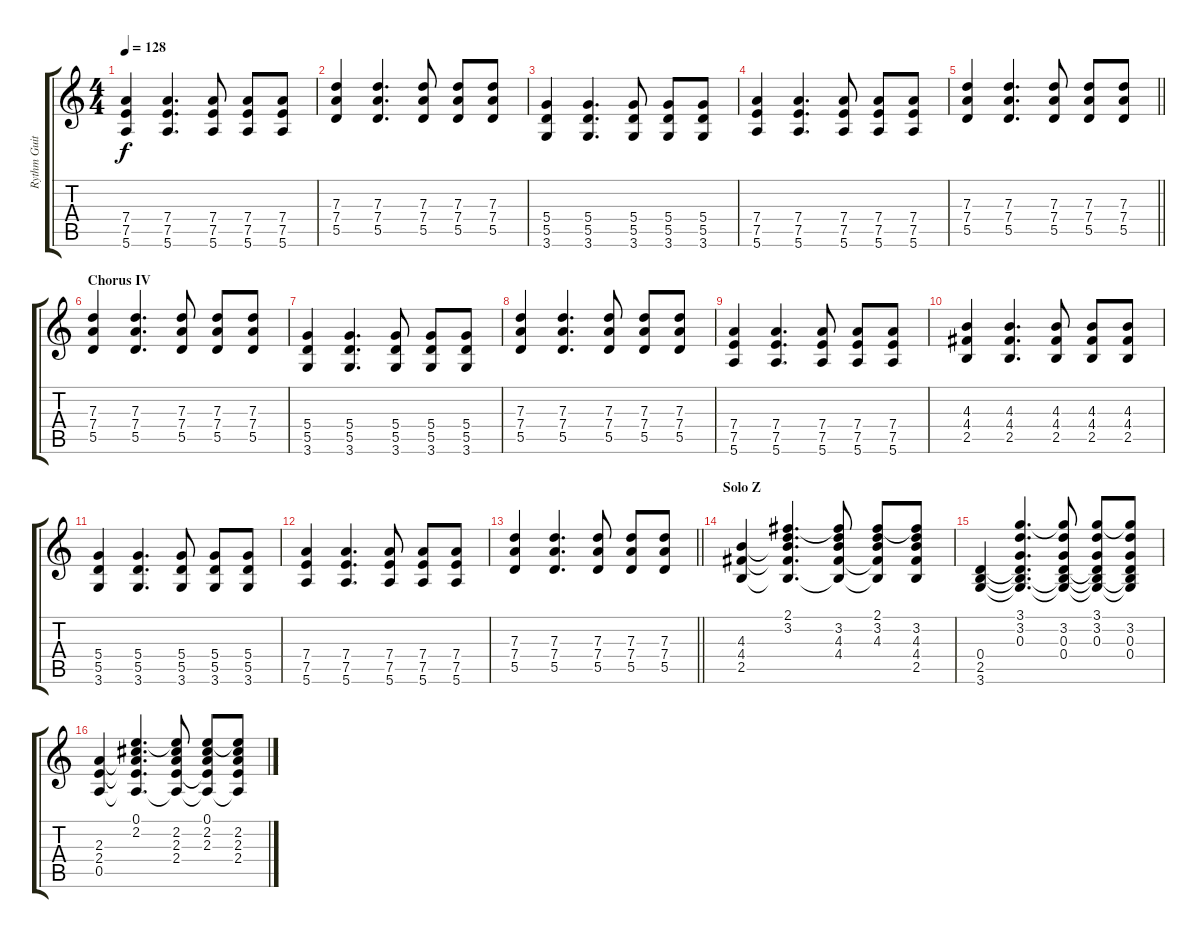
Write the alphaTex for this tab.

\track ("Rythm Guitar" "Rythm Guit") {instrument overdrivenguitar}
\staff {score tabs}
\tuning (E4 B3 G3 D3 A2 E2) {hide}
\ts (4 4)
\tempo 128
\clef g2
\ks c
(7.4 7.5 5.6).4{dy f} (7.4 7.5 5.6).4{d} (7.4 7.5 5.6).8 (7.4 7.5 5.6).8 (7.4 7.5 5.6).8 |
(7.3 7.4 5.5).4 (7.3 7.4 5.5).4{d} (7.3 7.4 5.5).8 (7.3 7.4 5.5).8 (7.3 7.4 5.5).8 |
(5.4 5.5 3.6).4 (5.4 5.5 3.6).4{d} (5.4 5.5 3.6).8 (5.4 5.5 3.6).8 (5.4 5.5 3.6).8 |
(7.4 7.5 5.6).4 (7.4 7.5 5.6).4{d} (7.4 7.5 5.6).8 (7.4 7.5 5.6).8 (7.4 7.5 5.6).8 |
\barLineRight lightlight
(7.3 7.4 5.5).4 (7.3 7.4 5.5).4{d} (7.3 7.4 5.5).8 (7.3 7.4 5.5).8 (7.3 7.4 5.5).8 |
\section ("" "Chorus IV")
(7.3 7.4 5.5).4 (7.3 7.4 5.5).4{d} (7.3 7.4 5.5).8 (7.3 7.4 5.5).8 (7.3 7.4 5.5).8 |
(5.4 5.5 3.6).4 (5.4 5.5 3.6).4{d} (5.4 5.5 3.6).8 (5.4 5.5 3.6).8 (5.4 5.5 3.6).8 |
(7.3 7.4 5.5).4 (7.3 7.4 5.5).4{d} (7.3 7.4 5.5).8 (7.3 7.4 5.5).8 (7.3 7.4 5.5).8 |
(7.4 7.5 5.6).4 (7.4 7.5 5.6).4{d} (7.4 7.5 5.6).8 (7.4 7.5 5.6).8 (7.4 7.5 5.6).8 |
(4.3 4.4 2.5).4 (4.3 4.4 2.5).4{d} (4.3 4.4 2.5).8 (4.3 4.4 2.5).8 (4.3 4.4 2.5).8 |
(5.4 5.5 3.6).4 (5.4 5.5 3.6).4{d} (5.4 5.5 3.6).8 (5.4 5.5 3.6).8 (5.4 5.5 3.6).8 |
(7.4 7.5 5.6).4 (7.4 7.5 5.6).4{d} (7.4 7.5 5.6).8 (7.4 7.5 5.6).8 (7.4 7.5 5.6).8 |
\barLineRight lightlight
(7.3 7.4 5.5).4 (7.3 7.4 5.5).4{d} (7.3 7.4 5.5).8 (7.3 7.4 5.5).8 (7.3 7.4 5.5).8 |
\section ("" "Solo Z")
(4.3 4.4 2.5).4 (2.1 3.2 4.3{t} 4.4{t} 2.5{t}).4{d} (2.1{t} 3.2 4.3 4.4 2.5{t}).8 (2.1 3.2 4.3 4.4{t} 2.5{t}).8 (2.1{t} 3.2 4.3 4.4 2.5).8 |
(0.4 2.5 3.6).4 (3.1 3.2 0.3 0.4{t} 2.5{t} 3.6{t}).4{d} (3.1{t} 3.2 0.3 0.4 2.5{t} 3.6{t}).8 (3.1 3.2 0.3 0.4{t} 2.5{t} 3.6{t}).8 (3.1{t} 3.2 0.3 0.4 2.5{t} 3.6{t}).8 |
(2.3 2.4 0.5).4 (0.1 2.2 2.3{t} 2.4{t} 0.5{t}).4{d} (0.1{t} 2.2 2.3 2.4 0.5{t}).8 (0.1 2.2 2.3 2.4{t} 0.5{t}).8 (0.1{t} 2.2 2.3 2.4 0.5{t}).8
